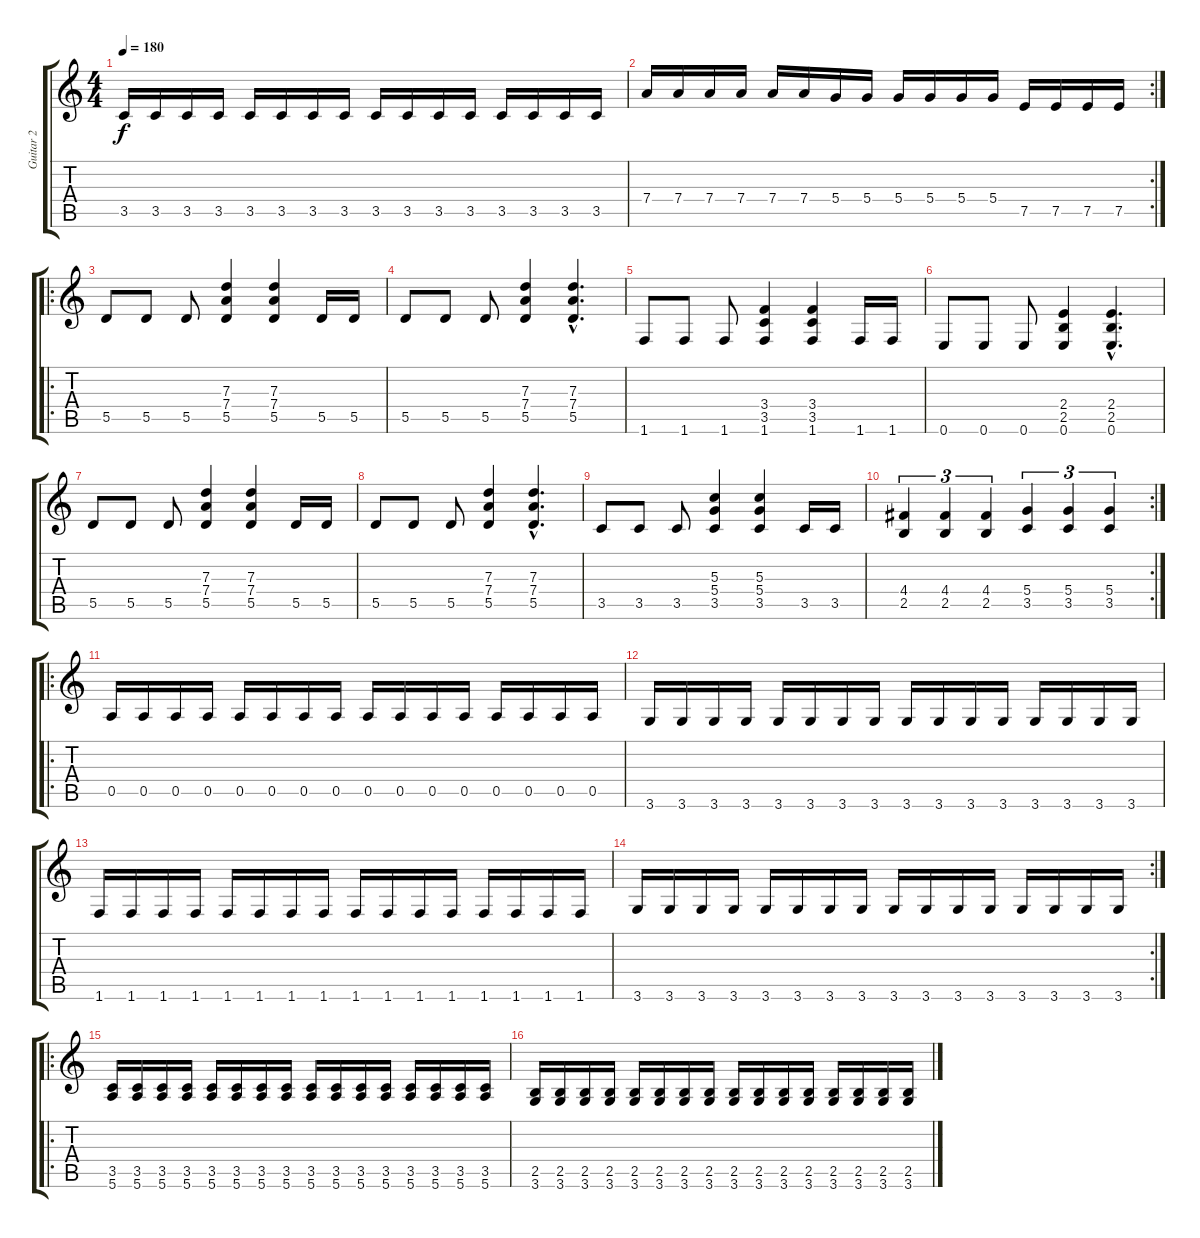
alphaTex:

\track ("Guitar 2" "Guitar 2") {instrument overdrivenguitar}
\staff {score tabs}
\tuning (E4 B3 G3 D3 A2 E2) {hide}
\ts (4 4)
\tempo 180
\clef g2
\ks c
3.5.16{dy f} 3.5.16 3.5.16 3.5.16 3.5.16 3.5.16 3.5.16 3.5.16 3.5.16 3.5.16 3.5.16 3.5.16 3.5.16 3.5.16 3.5.16 3.5.16 |
\rc 2
7.4.16 7.4.16 7.4.16 7.4.16 7.4.16 7.4.16 5.4.16 5.4.16 5.4.16 5.4.16 5.4.16 5.4.16 7.5.16 7.5.16 7.5.16 7.5.16 |
\ro
5.5.8 5.5.8 5.5.8 (7.3 7.4 5.5).4 (7.3 7.4 5.5).4 5.5.16 5.5.16 |
5.5.8 5.5.8 5.5.8 (7.3 7.4 5.5).4 (7.3{hac} 7.4{hac} 5.5{hac}).4{d} |
1.6.8 1.6.8 1.6.8 (3.4 3.5 1.6).4 (3.4 3.5 1.6).4 1.6.16 1.6.16 |
0.6.8 0.6.8 0.6.8 (2.4 2.5 0.6).4 (2.4{hac} 2.5{hac} 0.6{hac}).4{d} |
5.5.8 5.5.8 5.5.8 (7.3 7.4 5.5).4 (7.3 7.4 5.5).4 5.5.16 5.5.16 |
5.5.8 5.5.8 5.5.8 (7.3 7.4 5.5).4 (7.3{hac} 7.4{hac} 5.5{hac}).4{d} |
3.5.8 3.5.8 3.5.8 (5.3 5.4 3.5).4 (5.3 5.4 3.5).4 3.5.16 3.5.16 |
\rc 2
(4.4 2.5).4{tu (3 2)} (4.4 2.5).4{tu (3 2)} (4.4 2.5).4{tu (3 2)} (5.4 3.5).4{tu (3 2)} (5.4 3.5).4{tu (3 2)} (5.4 3.5).4{tu (3 2)} |
\ro
0.5.16 0.5.16 0.5.16 0.5.16 0.5.16 0.5.16 0.5.16 0.5.16 0.5.16 0.5.16 0.5.16 0.5.16 0.5.16 0.5.16 0.5.16 0.5.16 |
3.6.16 3.6.16 3.6.16 3.6.16 3.6.16 3.6.16 3.6.16 3.6.16 3.6.16 3.6.16 3.6.16 3.6.16 3.6.16 3.6.16 3.6.16 3.6.16 |
1.6.16 1.6.16 1.6.16 1.6.16 1.6.16 1.6.16 1.6.16 1.6.16 1.6.16 1.6.16 1.6.16 1.6.16 1.6.16 1.6.16 1.6.16 1.6.16 |
\rc 2
3.6.16 3.6.16 3.6.16 3.6.16 3.6.16 3.6.16 3.6.16 3.6.16 3.6.16 3.6.16 3.6.16 3.6.16 3.6.16 3.6.16 3.6.16 3.6.16 |
\ro
(3.5 5.6).16 (3.5 5.6).16 (3.5 5.6).16 (3.5 5.6).16 (3.5 5.6).16 (3.5 5.6).16 (3.5 5.6).16 (3.5 5.6).16 (3.5 5.6).16 (3.5 5.6).16 (3.5 5.6).16 (3.5 5.6).16 (3.5 5.6).16 (3.5 5.6).16 (3.5 5.6).16 (3.5 5.6).16 |
(2.5 3.6).16 (2.5 3.6).16 (2.5 3.6).16 (2.5 3.6).16 (2.5 3.6).16 (2.5 3.6).16 (2.5 3.6).16 (2.5 3.6).16 (2.5 3.6).16 (2.5 3.6).16 (2.5 3.6).16 (2.5 3.6).16 (2.5 3.6).16 (2.5 3.6).16 (2.5 3.6).16 (2.5 3.6).16
